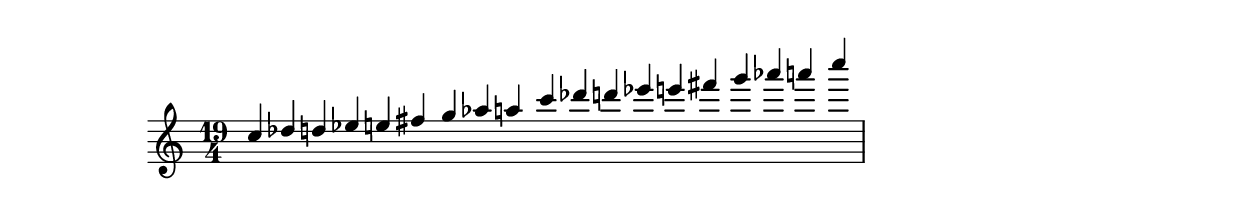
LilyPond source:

\version "2.18.2" \score { \new Staff << \new Voice { \set midiInstrument = #"piano" \voiceOne
 \key c \major \time 19/4
\override Voice.TextScript.font-size = #-4
 { c'' des'' d'' ees'' e'' fis'' g'' aes'' a'' c''' des''' d''' ees''' e''' fis''' g''' aes''' a''' c''''  } 
 } >> \layout { } \midi { \context { \Staff \remove "Staff_performer" }
\context { \Voice \consists "Staff_performer" } \tempo 2 = 60 } }
\paper{oddHeaderMarkup = ##f oddFooterMarkup = ##f}
